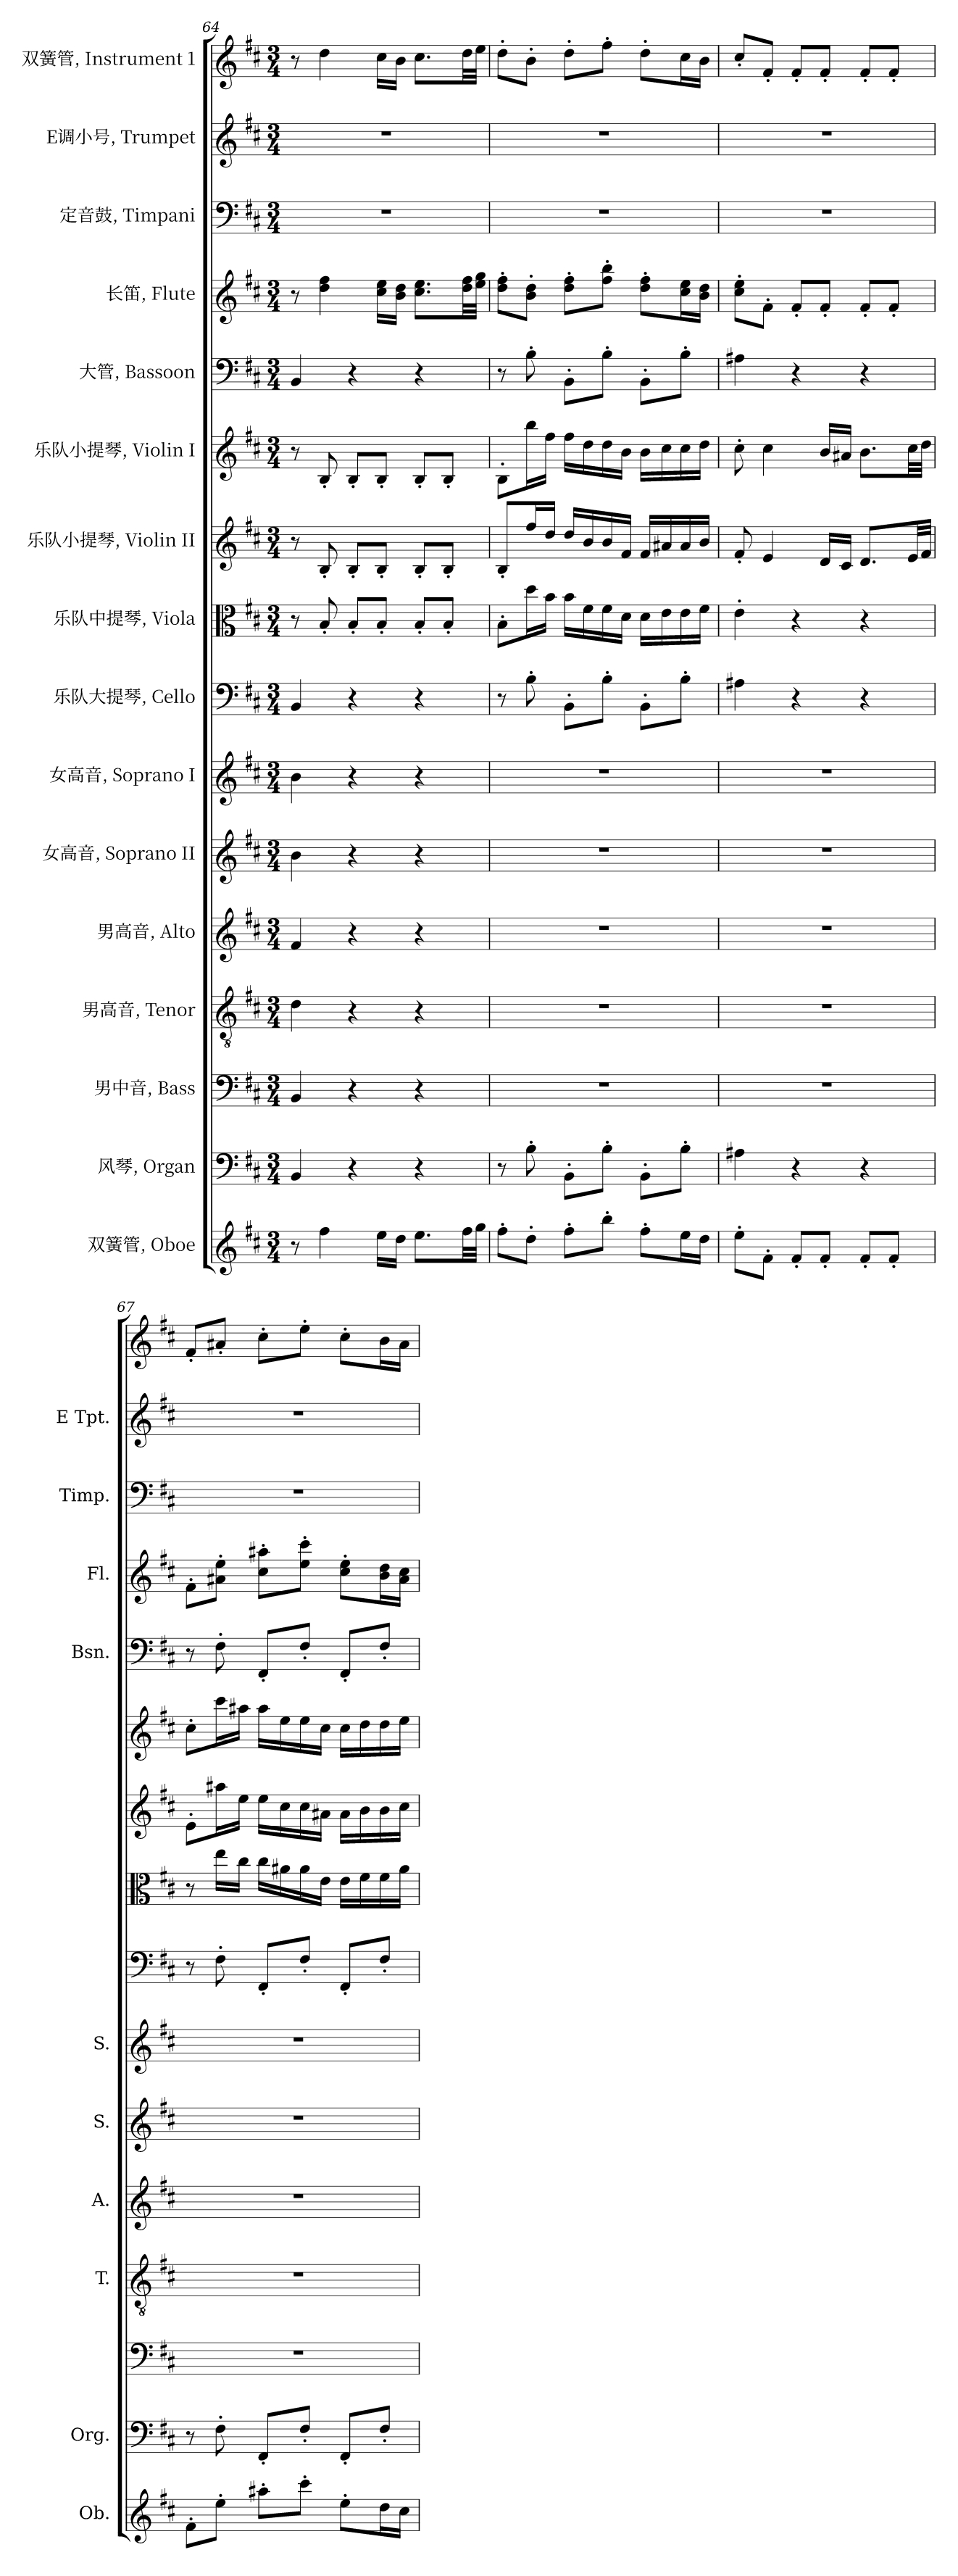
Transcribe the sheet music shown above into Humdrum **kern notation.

**kern	**kern	**kern	**kern	**kern	**kern	**kern	**kern	**kern	**kern	**kern	**kern	**kern	**kern	**kern	**kern
*part16	*part15	*part14	*part13	*part12	*part11	*part10	*part9	*part8	*part7	*part6	*part5	*part4	*part3	*part2	*part1
*staff16	*staff15	*staff14	*staff13	*staff12	*staff11	*staff10	*staff9	*staff8	*staff7	*staff6	*staff5	*staff4	*staff3	*staff2	*staff1
*I"双簧管, Oboe	*I"风琴, Organ	*I"男中音, Bass	*I"男高音, Tenor	*I"男高音, Alto	*I"女高音, Soprano II	*I"女高音, Soprano I	*I"乐队大提琴, Cello	*I"乐队中提琴, Viola	*I"乐队小提琴, Violin II	*I"乐队小提琴, Violin I	*I"大管, Bassoon	*I"长笛, Flute	*I"定音鼓, Timpani	*I"E调小号, Trumpet	*I"双簧管, Instrument  1
*I'Ob.	*I'Org.	*	*I'T.	*I'A.	*I'S.	*I'S.	*	*	*	*	*I'Bsn.	*I'Fl.	*I'Timp.	*I'E Tpt.	*
*clefG2	*clefF4	*clefF4	*clefGv2	*clefG2	*clefG2	*clefG2	*clefF4	*clefC3	*clefG2	*clefG2	*clefF4	*clefG2	*clefF4	*clefG2	*clefG2
*	*	*	*	*	*	*	*	*	*	*	*	*	*	*ITrd-3c-4	*
*k[f#c#]	*k[f#c#]	*k[f#c#]	*k[f#c#]	*k[f#c#]	*k[f#c#]	*k[f#c#]	*k[f#c#]	*k[f#c#]	*k[f#c#]	*k[f#c#]	*k[f#c#]	*k[f#c#]	*k[f#c#]	*k[b-e-a-d-g-c-]	*k[f#c#]
*M3/4	*M3/4	*M3/4	*M3/4	*M3/4	*M3/4	*M3/4	*M3/4	*M3/4	*M3/4	*M3/4	*M3/4	*M3/4	*M3/4	*M3/4	*M3/4
=64	=64	=64	=64	=64	=64	=64	=64	=64	=64	=64	=64	=64	=64	=64	=64
8r	4BB/	4BB/	4d\	4f#/	4b\	4b\	4BB/	8r	8r	8r	4BB/	8r	2.r	2.r	8r
4ff#\	.	.	.	.	.	.	.	8B'/	8B'/	8B'/	.	4dd\ 4ff#\	.	.	4dd\
.	4r	4r	4r	4r	4r	4r	4r	8B'/L	8B'/L	8B'/L	4r	.	.	.	.
16ee\LL	.	.	.	.	.	.	.	8B'/J	8B'/J	8B'/J	.	16cc#\ 16ee\LL	.	.	16cc#\LL
16dd\JJ	.	.	.	.	.	.	.	.	.	.	.	16b\ 16dd\JJ	.	.	16b\JJ
8.ee\L	4r	4r	4r	4r	4r	4r	4r	8B'/L	8B'/L	8B'/L	4r	8.cc#\ 8.ee\L	.	.	8.cc#\L
.	.	.	.	.	.	.	.	8B'/J	8B'/J	8B'/J	.	.	.	.	.
32ff#\LL	.	.	.	.	.	.	.	.	.	.	.	32dd\ 32ff#\LL	.	.	32dd\LL
32gg\JJJ	.	.	.	.	.	.	.	.	.	.	.	32ee\ 32gg\JJJ	.	.	32ee\JJJ
!!LO:PB:g=z
=65	=65	=65	=65	=65	=65	=65	=65	=65	=65	=65	=65	=65	=65	=65	=65
8ff#'\L	8r	2.r	2.r	2.r	2.r	2.r	8r	8B'\L	8B'/L	8B'\L	8r	8dd\' 8ff#\'L	2.r	2.r	8dd'\L
8dd'\J	8B'\	.	.	.	.	.	8B'\	16dd\L	16ff#/L	16bb\L	8B'\	8b\' 8dd\'J	.	.	8b'\J
.	.	.	.	.	.	.	.	16b\JJ	16dd/JJ	16ff#\JJ	.	.	.	.	.
8ff#'\L	8BB'\L	.	.	.	.	.	8BB'\L	16b\LL	16dd/LL	16ff#\LL	8BB'\L	8dd\' 8ff#\'L	.	.	8dd'\L
.	.	.	.	.	.	.	.	16f#\	16b/	16dd\	.	.	.	.	.
8bb'\J	8B'\J	.	.	.	.	.	8B'\J	16f#\	16b/	16dd\	8B'\J	8ff#\' 8bb\'J	.	.	8ff#'\J
.	.	.	.	.	.	.	.	16d\JJ	16f#/JJ	16b\JJ	.	.	.	.	.
8ff#'\L	8BB'\L	.	.	.	.	.	8BB'\L	16d\LL	16f#/LL	16b\LL	8BB'\L	8dd\' 8ff#\'L	.	.	8dd'\L
.	.	.	.	.	.	.	.	16e\	16a#X/	16cc#\	.	.	.	.	.
16ee\L	8B'\J	.	.	.	.	.	8B'\J	16e\	16a#/	16cc#\	8B'\J	16cc#\ 16ee\L	.	.	16cc#\L
16dd\JJ	.	.	.	.	.	.	.	16f#\JJ	16b/JJ	16dd\JJ	.	16b\ 16dd\JJ	.	.	16b\JJ
=66	=66	=66	=66	=66	=66	=66	=66	=66	=66	=66	=66	=66	=66	=66	=66
8ee'\L	4A#X\	2.r	2.r	2.r	2.r	2.r	4A#X\	4e'\	8f#'/	8cc#'\	4A#X\	8cc#\' 8ee\'L	2.r	2.r	8cc#'/L
8f#'\J	.	.	.	.	.	.	.	.	4e/	4cc#\	.	8f#'\J	.	.	8f#'/J
8f#'/L	4r	.	.	.	.	.	4r	4r	.	.	4r	8f#'/L	.	.	8f#'/L
8f#'/J	.	.	.	.	.	.	.	.	16d/LL	16b/LL	.	8f#'/J	.	.	8f#'/J
.	.	.	.	.	.	.	.	.	16c#/JJ	16a#X/JJ	.	.	.	.	.
8f#'/L	4r	.	.	.	.	.	4r	4r	8.d/L	8.b\L	4r	8f#'/L	.	.	8f#'/L
8f#'/J	.	.	.	.	.	.	.	.	.	.	.	8f#'/J	.	.	8f#'/J
.	.	.	.	.	.	.	.	.	32e/LL	32cc#\LL	.	.	.	.	.
.	.	.	.	.	.	.	.	.	32f#/JJJ	32dd\JJJ	.	.	.	.	.
=67	=67	=67	=67	=67	=67	=67	=67	=67	=67	=67	=67	=67	=67	=67	=67
8f#'\L	8r	2.r	2.r	2.r	2.r	2.r	8r	8r	8e'\L	8cc#'\L	8r	8f#'\L	2.r	2.r	8f#'/L
8ee'\J	8F#'\	.	.	.	.	.	8F#'\	16ee\LL	16aa#X\L	16ccc#\L	8F#'\	8a#X\' 8ee\'J	.	.	8a#X'/J
.	.	.	.	.	.	.	.	16cc#\JJ	16ee\JJ	16aa#X\JJ	.	.	.	.	.
8aa#X'\L	8FF#'/L	.	.	.	.	.	8FF#'/L	16cc#\LL	16ee\LL	16aa#\LL	8FF#'/L	8cc#\' 8aa#X\'L	.	.	8cc#'\L
.	.	.	.	.	.	.	.	16a#X\	16cc#\	16ee\	.	.	.	.	.
8ccc#'\J	8F#'/J	.	.	.	.	.	8F#'/J	16a#\	16cc#\	16ee\	8F#'/J	8ee\' 8ccc#\'J	.	.	8ee'\J
.	.	.	.	.	.	.	.	16e\JJ	16a#X\JJ	16cc#\JJ	.	.	.	.	.
8ee'\L	8FF#'/L	.	.	.	.	.	8FF#'/L	16e\LL	16a#\LL	16cc#\LL	8FF#'/L	8cc#\' 8ee\'L	.	.	8cc#'\L
.	.	.	.	.	.	.	.	16f#\	16b\	16dd\	.	.	.	.	.
16dd\L	8F#'/J	.	.	.	.	.	8F#'/J	16f#\	16b\	16dd\	8F#'/J	16b\ 16dd\L	.	.	16b\L
16cc#\JJ	.	.	.	.	.	.	.	16a#\JJ	16cc#\JJ	16ee\JJ	.	16a#\ 16cc#\JJ	.	.	16a#\JJ
=	=	=	=	=	=	=	=	=	=	=	=	=	=	=	=
*-	*-	*-	*-	*-	*-	*-	*-	*-	*-	*-	*-	*-	*-	*-	*-
